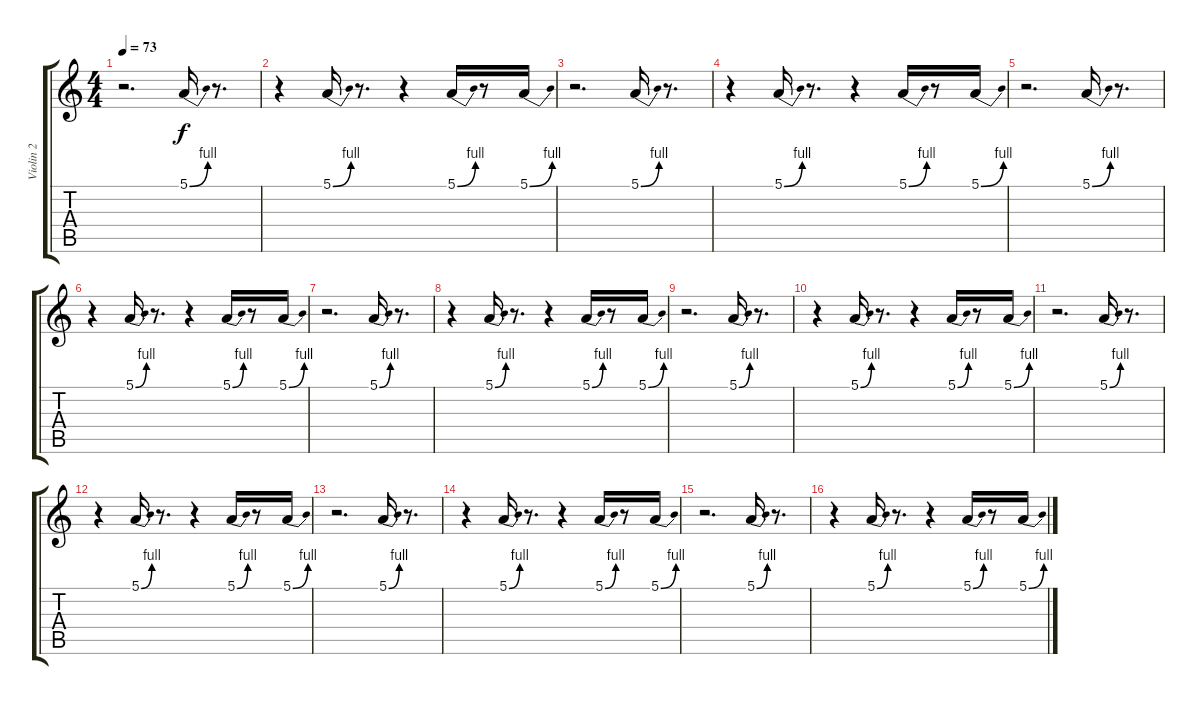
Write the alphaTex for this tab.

\track ("Violin 2" "Violin 2") {instrument violin}
\staff {score tabs}
\tuning (E4 B3 G3 D3 A2 E2) {hide}
\ts (4 4)
\tempo 73
\clef g2
\ks c
r.2{d dy f} 5.1{be (bend 0 0 60 4)}.16 r.8{d} |
r.4 5.1{be (bend 0 0 60 4)}.16 r.8{d} r.4 5.1{be (bend 0 0 60 4)}.16 r.8 5.1{be (bend 0 0 60 4)}.16 |
r.2{d} 5.1{be (bend 0 0 60 4)}.16 r.8{d} |
r.4 5.1{be (bend 0 0 60 4)}.16 r.8{d} r.4 5.1{be (bend 0 0 60 4)}.16 r.8 5.1{be (bend 0 0 60 4)}.16 |
r.2{d} 5.1{be (bend 0 0 60 4)}.16 r.8{d} |
r.4 5.1{be (bend 0 0 60 4)}.16 r.8{d} r.4 5.1{be (bend 0 0 60 4)}.16 r.8 5.1{be (bend 0 0 60 4)}.16 |
r.2{d} 5.1{be (bend 0 0 60 4)}.16 r.8{d} |
r.4 5.1{be (bend 0 0 60 4)}.16 r.8{d} r.4 5.1{be (bend 0 0 60 4)}.16 r.8 5.1{be (bend 0 0 60 4)}.16 |
r.2{d} 5.1{be (bend 0 0 60 4)}.16 r.8{d} |
r.4 5.1{be (bend 0 0 60 4)}.16 r.8{d} r.4 5.1{be (bend 0 0 60 4)}.16 r.8 5.1{be (bend 0 0 60 4)}.16 |
r.2{d} 5.1{be (bend 0 0 60 4)}.16 r.8{d} |
r.4 5.1{be (bend 0 0 60 4)}.16 r.8{d} r.4 5.1{be (bend 0 0 60 4)}.16 r.8 5.1{be (bend 0 0 60 4)}.16 |
r.2{d} 5.1{be (bend 0 0 60 4)}.16 r.8{d} |
r.4 5.1{be (bend 0 0 60 4)}.16 r.8{d} r.4 5.1{be (bend 0 0 60 4)}.16 r.8 5.1{be (bend 0 0 60 4)}.16 |
r.2{d} 5.1{be (bend 0 0 60 4)}.16 r.8{d} |
r.4 5.1{be (bend 0 0 60 4)}.16 r.8{d} r.4 5.1{be (bend 0 0 60 4)}.16 r.8 5.1{be (bend 0 0 60 4)}.16
